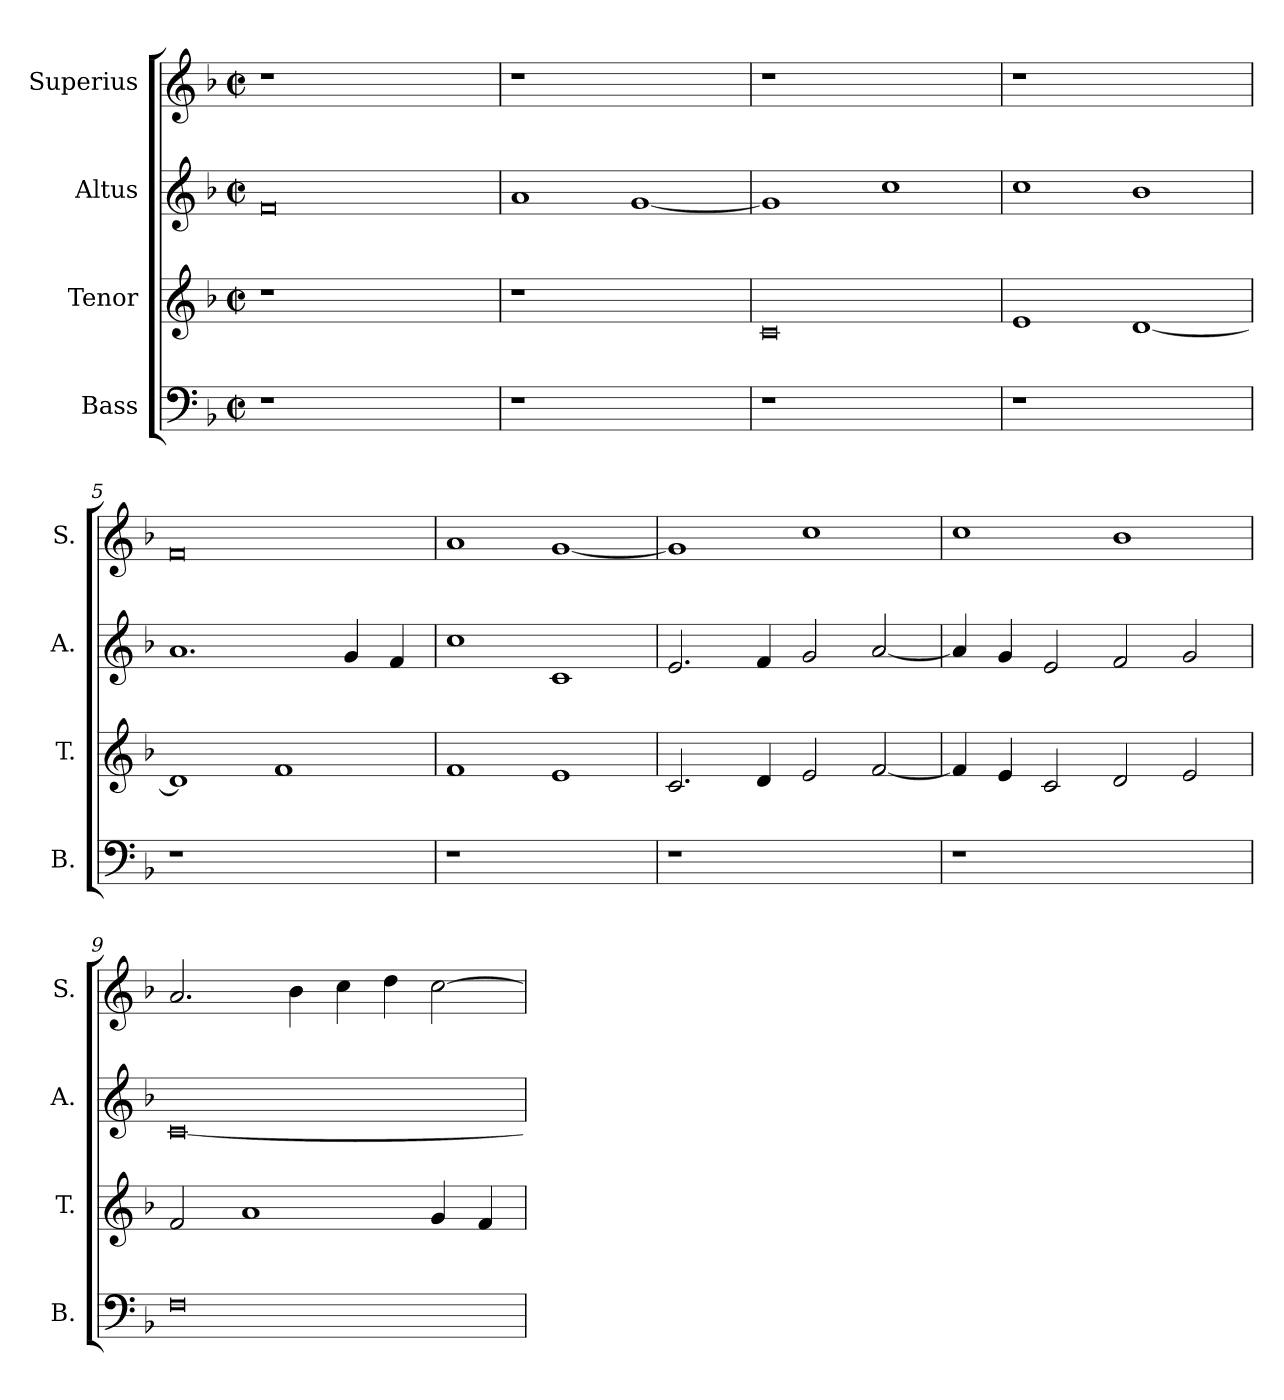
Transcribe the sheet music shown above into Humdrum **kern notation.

**kern	**kern	**kern	**kern
*part4	*part3	*part2	*part1
*staff4	*staff3	*staff2	*staff1
*I"Bass	*I"Tenor	*I"Altus	*I"Superius
*I'B.	*I'T.	*I'A.	*I'S.
!!LO:PB:g=z
*clefF4	*clefG2	*clefG2	*clefG2
*k[b-]	*k[b-]	*k[b-]	*k[b-]
*F:	*F:	*F:	*F:
*M2/2	*M2/2	*M2/2	*M2/2
*met(c|)	*met(c|)	*met(c|)	*met(c|)
=1	=1	=1	=1
!LO:N:vis=1	!LO:N:vis=1	!	!LO:N:vis=1
1r	1r	0fi	1r
1ryy	1ryy	.	1ryy
=2	=2	=2	=2
!LO:N:vis=1	!LO:N:vis=1	!	!LO:N:vis=1
1r	1r	1ai	1r
1ryy	1ryy	[<1gi	1ryy
=3	=3	=3	=3
!LO:N:vis=1	!	!	!LO:N:vis=1
1r	0ci	1gi]	1r
1ryy	.	1cci	1ryy
=4	=4	=4	=4
!LO:N:vis=1	!	!	!LO:N:vis=1
1r	1ei	1cci	1r
1ryy	[<1di	1b-i	1ryy
=5	=5	=5	=5
!LO:N:vis=1	!	!	!
1r	1di]	1.ai	0fi
1ryy	1fi	.	.
.	.	4gi/	.
.	.	4fi/	.
=6	=6	=6	=6
!LO:N:vis=1	!	!	!
1r	1fi	1cci	1ai
1ryy	1ei	1ci	[<1gi
!!LO:LB:g=z
=7	=7	=7	=7
!LO:N:vis=1	!	!	!
1r	2.ci/	2.ei/	1gi]
.	4di/	4fi/	.
1ryy	2ei/	2gi/	1cci
.	[<2fi/	[<2ai/	.
=8	=8	=8	=8
!LO:N:vis=1	!	!	!
1r	4fi/]	4ai/]	1cci
.	4ei/	4gi/	.
.	2ci/	2ei/	.
1ryy	2di/	2fi/	1b-i
.	2ei/	2gi/	.
=9	=9	=9	=9
0Fi	2fi/	[<0ci	2.ai/
.	1ai	.	.
.	.	.	4b-i\
.	.	.	4cci\
.	.	.	4ddi\
.	4gi/	.	[>2cci\
.	4fi/	.	.
=	=	=	=
*-	*-	*-	*-
